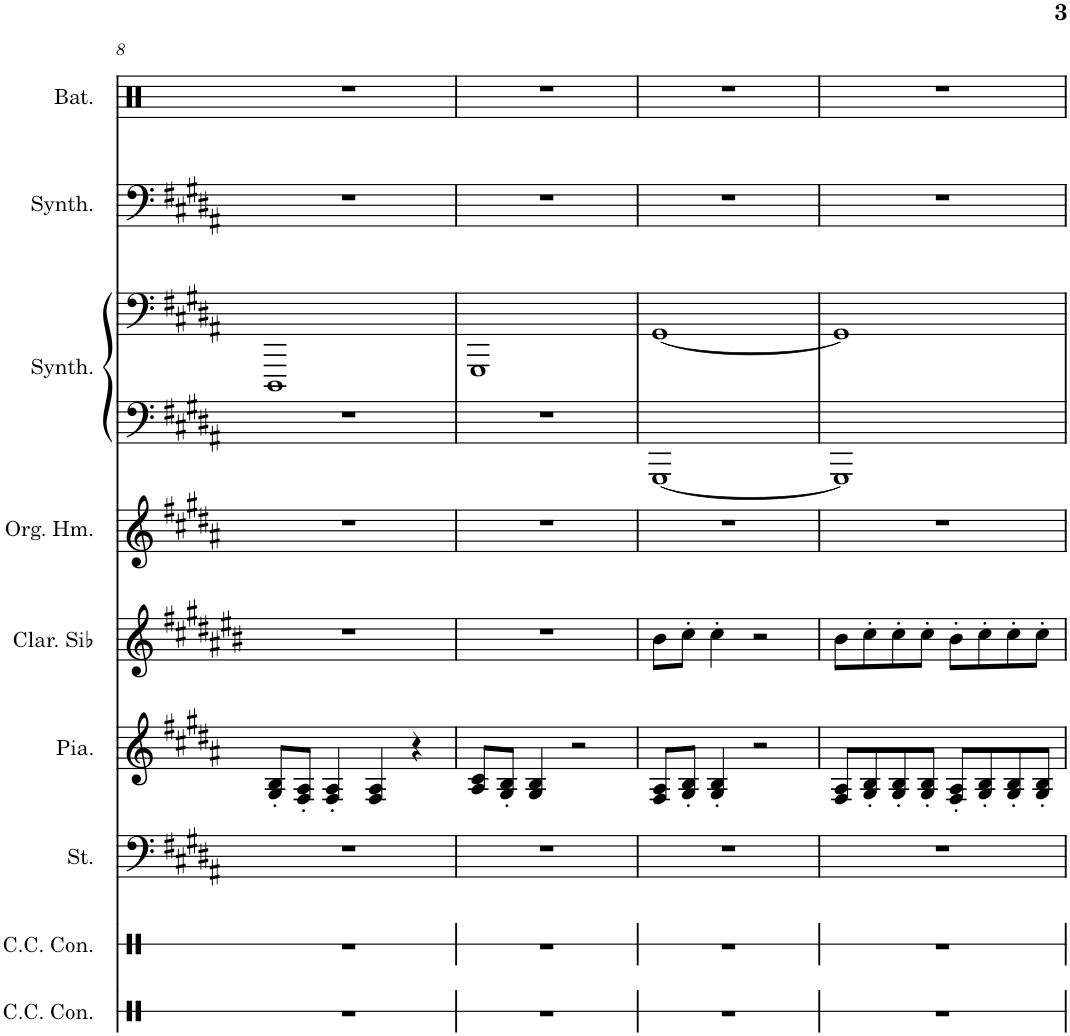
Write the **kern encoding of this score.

**kern	**kern	**kern	**kern	**kern	**kern	**kern	**kern	**kern	**kern
*part9	*part8	*part7	*part6	*part5	*part4	*part3	*part3	*part2	*part1
*staff10	*staff9	*staff8	*staff7	*staff6	*staff5	*staff4	*staff3	*staff2	*staff1
*I"Caisse claire de concert, Reverse Cymbal	*I"Caisse claire de concert, Taiko Drum	*I"Cordes, String Ensemble 1	*I"Piano	*I"Clarinette en Sib	*I"Orgue Hammond, Drawbar Organ	*I"Synthétiseur d'instruments à cordes, Synth Strings 2	*	*I"Synthétiseur de basses, Synth Bass 2	*I"Batterie, Drums
*I'C.C. Con.	*I'C.C. Con.	*I'St.	*I'Pia.	*I'Clar. Sib	*I'Org. Hm.	*I'Synth.	*	*I'Synth.	*I'Bat.
!!LO:PB:g=z
*clefX	*clefX	*clefF4	*clefG2	*clefG2	*clefG2	*clefF4	*clefF4	*clefF4	*clefX
*	*	*	*	*Trd1c2	*	*	*	*	*
*k[f#c#g#d#a#]	*k[f#c#g#d#a#]	*k[f#c#g#d#a#]	*k[f#c#g#d#a#]	*k[f#c#g#d#a#e#b#]	*k[f#c#g#d#a#]	*k[f#c#g#d#a#]	*k[f#c#g#d#a#]	*k[f#c#g#d#a#]	*k[]
*M4/4	*M4/4	*M4/4	*M4/4	*M4/4	*M4/4	*M4/4	*M4/4	*M4/4	*M4/4
=8	=8	=8	=8	=8	=8	=8	=8	=8	=8
1r	1r	1r	8G#/' 8B/'L	1r	1r	1r	1DDD#	1r	1r
.	.	.	8F#/' 8A#/'J	.	.	.	.	.	.
.	.	.	4F#/' 4A#/'	.	.	.	.	.	.
.	.	.	4F#/ 4A#/	.	.	.	.	.	.
.	.	.	4r	.	.	.	.	.	.
=9	=9	=9	=9	=9	=9	=9	=9	=9	=9
1r	1r	1r	8A#/ 8c#/L	1r	1r	1r	1GGG#	1r	1r
.	.	.	8G#/' 8B/'J	.	.	.	.	.	.
.	.	.	4G#/ 4B/	.	.	.	.	.	.
.	.	.	2r	.	.	.	.	.	.
=10	=10	=10	=10	=10	=10	=10	=10	=10	=10
1r	1r	1r	8F#/ 8A#/L	8b#\L	1r	[1GGG#	[1GG#	1r	1r
.	.	.	8G#/' 8B/'J	8cc#'\J	.	.	.	.	.
.	.	.	4G#/' 4B/'	4cc#'\	.	.	.	.	.
.	.	.	2r	2r	.	.	.	.	.
=11	=11	=11	=11	=11	=11	=11	=11	=11	=11
1r	1r	1r	8F#/ 8A#/L	8b#\L	1r	1GGG#]	1GG#]	1r	1r
.	.	.	8G#/' 8B/'	8cc#'\	.	.	.	.	.
.	.	.	8G#/' 8B/'	8cc#'\	.	.	.	.	.
.	.	.	8G#/' 8B/'J	8cc#'\J	.	.	.	.	.
.	.	.	8F#/' 8A#/'L	8b#'\L	.	.	.	.	.
.	.	.	8G#/' 8B/'	8cc#'\	.	.	.	.	.
.	.	.	8G#/' 8B/'	8cc#'\	.	.	.	.	.
.	.	.	8G#/' 8B/'J	8cc#'\J	.	.	.	.	.
=	=	=	=	=	=	=	=	=	=
*-	*-	*-	*-	*-	*-	*-	*-	*-	*-
